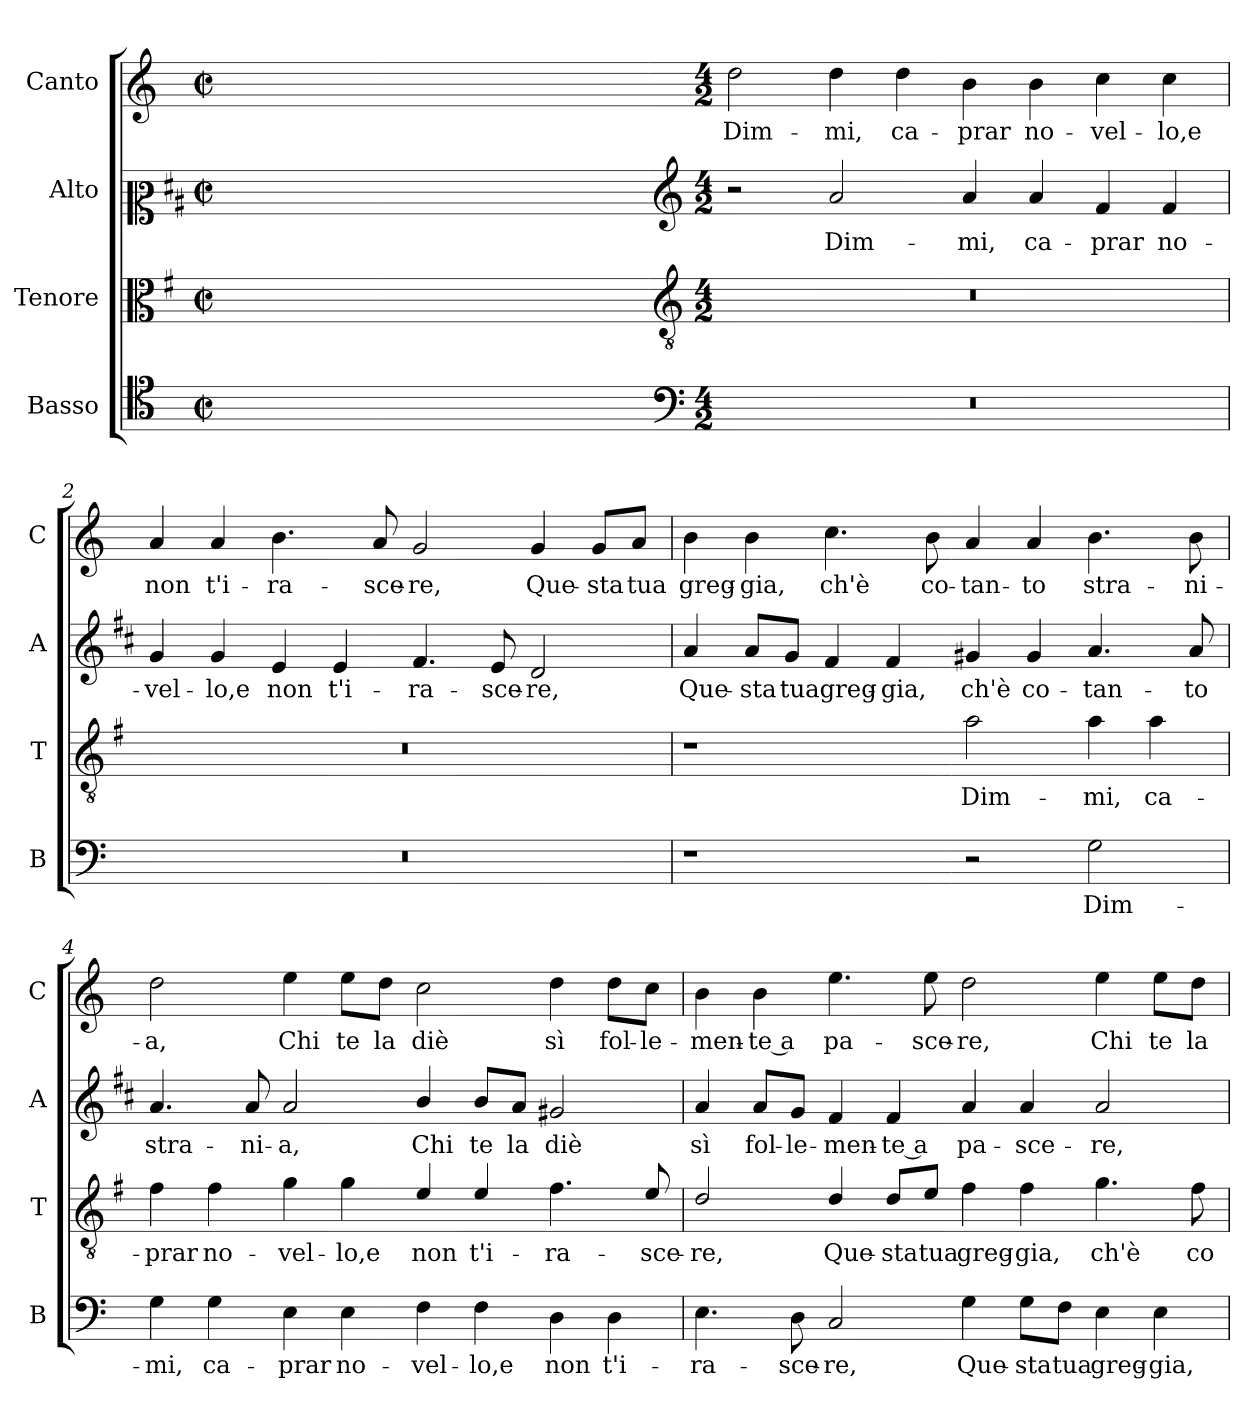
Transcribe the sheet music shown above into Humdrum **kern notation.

**kern	**text	**kern	**text	**kern	**text	**kern	**text
*part4	*part4	*part3	*part3	*part2	*part2	*part1	*part1
*staff4	*staff4	*staff3	*staff3	*staff2	*staff2	*staff1	*staff1
*I"Basso	*	*I"Tenore	*	*I"Alto	*	*I"Canto	*
*I'B	*	*I'T	*	*I'A	*	*I'C	*
*clefC4	*	*clefC3	*	*clefC2	*	*clefG2	*
*	*	*ITrd4c7	*	*ITrd1c2	*	*	*
*k[]	*	*k[]	*	*k[]	*	*k[]	*
*C:	*	*C:	*	*C:	*	*C:	*
*M2/2	*	*M2/2	*	*M2/2	*	*M2/2	*
*met(c|)	*	*met(c|)	*	*met(c|)	*	*met(c|)	*
=	=	=	=	=	=	=	=
1ryy	.	1ryy	.	1ryy	.	1ryy	.
=1X-	=1X-	=1X-	=1X-	=1X-	=1X-	=1X-	=1X-
4ryy	.	4ryy	.	4ryy	.	4ryy	.
4ryy	.	4ryy	.	4ryy	.	4ryy	.
4ryy	.	4ryy	.	4ryy	.	4ryy	.
4ryy	.	4ryy	.	4ryy	.	4ryy	.
=1-	=1-	=1-	=1-	=1-	=1-	=1-	=1-
*clefF4	*	*clefGv2	*	*clefG2	*	*	*
*M4/2	*	*M4/2	*	*M4/2	*	*M4/2	*
!	!	!	!	!	!	!	!LO:LY:b
0r	.	0r	.	2r	.	2dd\	Dim-
!	!	!	!	!	!LO:LY:b	!	!LO:LY:b
.	.	.	.	2g/	Dim-	4dd\	-mi,
!	!	!	!	!	!	!	!LO:LY:b
.	.	.	.	.	.	4dd\	ca-
!	!	!	!	!	!LO:LY:b	!	!LO:LY:b
.	.	.	.	4g/	-mi,	4b\	-prar
!	!	!	!	!	!LO:LY:b	!	!LO:LY:b
.	.	.	.	4g/	ca-	4b\	no-
!	!	!	!	!	!LO:LY:b	!	!LO:LY:b
.	.	.	.	4e/	-prar	4cc\	-vel-
!	!	!	!	!	!LO:LY:b	!	!LO:LY:b
.	.	.	.	4e/	no-	4cc\	-lo,e
=2	=2	=2	=2	=2	=2	=2	=2
!	!	!	!	!	!LO:LY:b	!	!LO:LY:b
0r	.	0r	.	4f/	-vel-	4a/	non
!	!	!	!	!	!LO:LY:b	!	!LO:LY:b
.	.	.	.	4f/	-lo,e	4a/	t'i-
!	!	!	!	!	!LO:LY:b	!	!LO:LY:b
.	.	.	.	4d/	non	4.b\	-ra-
!	!	!	!	!	!LO:LY:b	!	!
.	.	.	.	4d/	t'i-	.	.
!	!	!	!	!	!	!	!LO:LY:b
.	.	.	.	.	.	8a/	-sce-
!	!	!	!	!	!LO:LY:b	!	!LO:LY:b
.	.	.	.	4.e/	-ra-	2g/	-re,
!	!	!	!	!	!LO:LY:b	!	!
.	.	.	.	8d/	-sce-	.	.
!	!	!	!	!	!LO:LY:b	!	!LO:LY:b
.	.	.	.	2c/	-re,	4g/	Que-
!	!	!	!	!	!	!	!LO:LY:b
.	.	.	.	.	.	8g/L	-sta
!	!	!	!	!	!	!	!LO:LY:b
.	.	.	.	.	.	8a/J	tua
!!LO:LB:g=z
=3	=3	=3	=3	=3	=3	=3	=3
!	!	!	!	!	!LO:LY:b	!	!LO:LY:b
1r	.	1r	.	4g/	Que-	4b\	greg-
!	!	!	!	!	!LO:LY:b	!	!LO:LY:b
.	.	.	.	8g/L	-sta	4b\	-gia,
!	!	!	!	!	!LO:LY:b	!	!
.	.	.	.	8f/J	tua	.	.
!	!	!	!	!	!LO:LY:b	!	!LO:LY:b
.	.	.	.	4e/	greg-	4.cc\	ch'è
!	!	!	!	!	!LO:LY:b	!	!
.	.	.	.	4e/	-gia,	.	.
!	!	!	!	!	!	!	!LO:LY:b
.	.	.	.	.	.	8b\	co-
!	!	!	!LO:LY:b	!	!LO:LY:b	!	!LO:LY:b
2r	.	2d\	Dim-	4f#X/	ch'è	4a/	-tan-
!	!	!	!	!	!LO:LY:b	!	!LO:LY:b
.	.	.	.	4f#/	co-	4a/	-to
!	!LO:LY:b	!	!LO:LY:b	!	!LO:LY:b	!	!LO:LY:b
2G\	Dim-	4d\	-mi,	4.g/	-tan-	4.b\	stra-
!	!	!	!LO:LY:b	!	!	!	!
.	.	4d\	ca-	.	.	.	.
!	!	!	!	!	!LO:LY:b	!	!LO:LY:b
.	.	.	.	8g/	-to	8b\	-ni-
=4	=4	=4	=4	=4	=4	=4	=4
!	!LO:LY:b	!	!LO:LY:b	!	!LO:LY:b	!	!LO:LY:b
4G\	-mi,	4B\	-prar	4.g/	stra-	2dd\	-a,
!	!LO:LY:b	!	!LO:LY:b	!	!	!	!
4G\	ca-	4B\	no-	.	.	.	.
!	!	!	!	!	!LO:LY:b	!	!
.	.	.	.	8g/	-ni-	.	.
!	!LO:LY:b	!	!LO:LY:b	!	!LO:LY:b	!	!LO:LY:b
4E\	-prar	4c\	-vel-	2g/	-a,	4ee\	Chi
!	!LO:LY:b	!	!LO:LY:b	!	!	!	!LO:LY:b
4E\	no-	4c\	-lo,e	.	.	8ee\L	te
!	!	!	!	!	!	!	!LO:LY:b
.	.	.	.	.	.	8dd\J	la
!	!LO:LY:b	!	!LO:LY:b	!	!LO:LY:b	!	!LO:LY:b
4F\	-vel-	4A/	non	4a/	Chi	2cc\	diè
!	!LO:LY:b	!	!LO:LY:b	!	!LO:LY:b	!	!
4F\	-lo,e	4A/	t'i-	8a/L	te	.	.
!	!	!	!	!	!LO:LY:b	!	!
.	.	.	.	8g/J	la	.	.
!	!LO:LY:b	!	!LO:LY:b	!	!LO:LY:b	!	!LO:LY:b
4D\	non	4.B\	-ra-	2f#X/	diè	4dd\	sì
!	!LO:LY:b	!	!	!	!	!	!LO:LY:b
4D\	t'i-	.	.	.	.	8dd\L	fol-
!	!	!	!LO:LY:b	!	!	!	!LO:LY:b
.	.	8A/	-sce-	.	.	8cc\J	-le-
!!LO:LB:g=z
=5	=5	=5	=5	=5	=5	=5	=5
!	!LO:LY:b	!	!LO:LY:b	!	!LO:LY:b	!	!LO:LY:b
4.E\	-ra-	2G/	-re,	4g/	sì	4b\	-men-
!	!	!	!	!	!LO:LY:b	!	!LO:LY:b
.	.	.	.	8g/L	fol-	4b\	-te a
!	!LO:LY:b	!	!	!	!LO:LY:b	!	!
8D\	-sce-	.	.	8f/J	-le-	.	.
!	!LO:LY:b	!	!LO:LY:b	!	!LO:LY:b	!	!LO:LY:b
2C/	-re,	4G/	Que-	4e/	-men-	4.ee\	pa-
!	!	!	!LO:LY:b	!	!LO:LY:b	!	!
.	.	8G/L	-sta	4e/	-te a	.	.
!	!	!	!LO:LY:b	!	!	!	!LO:LY:b
.	.	8A/J	tua	.	.	8ee\	-sce-
!	!LO:LY:b	!	!LO:LY:b	!	!LO:LY:b	!	!LO:LY:b
4G\	Que-	4B\	greg-	4g/	pa-	2dd\	-re,
!	!LO:LY:b	!	!LO:LY:b	!	!LO:LY:b	!	!
8G\L	-sta	4B\	-gia,	4g/	-sce-	.	.
!	!LO:LY:b	!	!	!	!	!	!
8F\J	tua	.	.	.	.	.	.
!	!LO:LY:b	!	!LO:LY:b	!	!LO:LY:b	!	!LO:LY:b
4E\	greg-	4.c\	ch'è	2g/	-re,	4ee\	Chi
!	!LO:LY:b	!	!	!	!	!	!LO:LY:b
4E\	-gia,	.	.	.	.	8ee\L	te
!	!	!	!LO:LY:b	!	!	!	!LO:LY:b
.	.	8B\	co-	.	.	8dd\J	la
=	=	=	=	=	=	=	=
*-	*-	*-	*-	*-	*-	*-	*-
